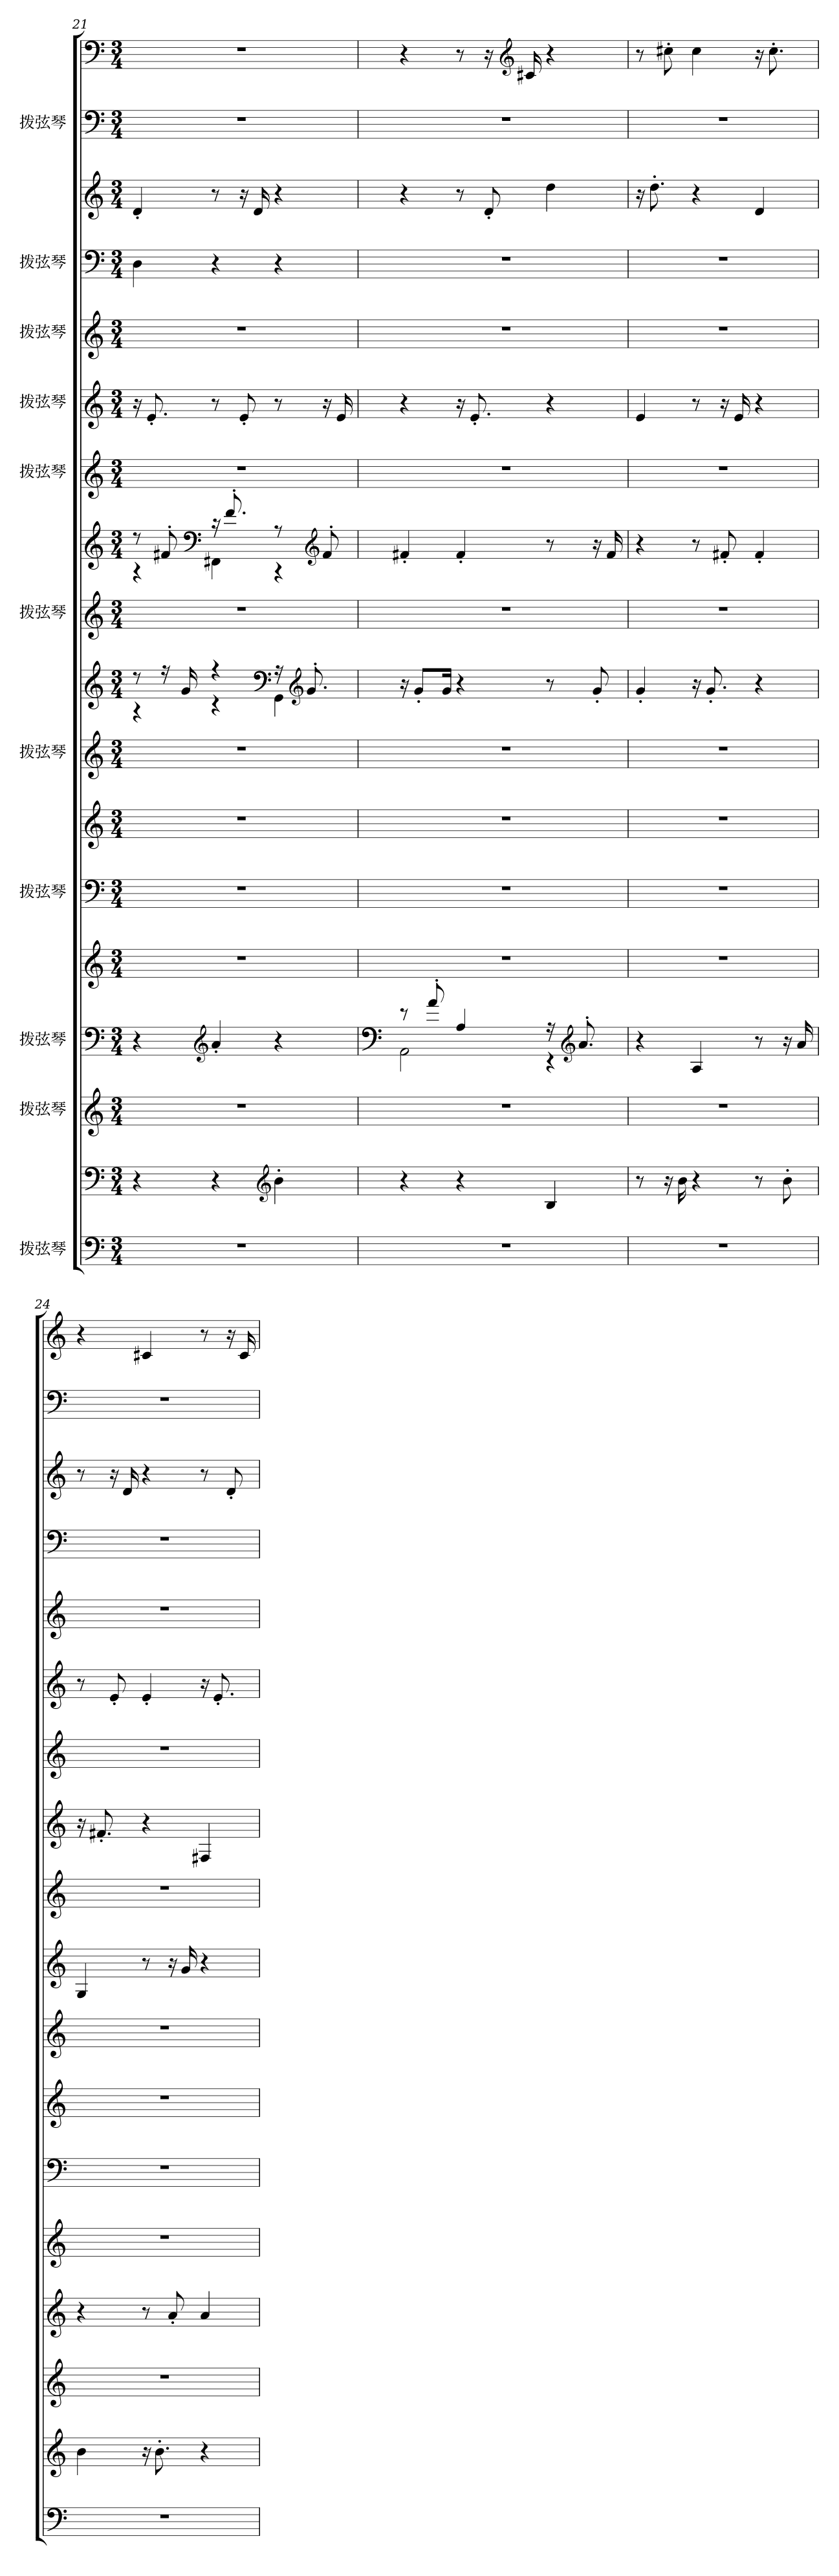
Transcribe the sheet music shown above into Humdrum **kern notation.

**kern	**kern	**kern	**kern	**kern	**kern	**kern	**kern	**kern	**kern	**kern	**kern	**kern	**kern	**kern	**kern	**kern	**kern
*part11	*part11	*part10	*part9	*part9	*part8	*part8	*part7	*part7	*part6	*part6	*part5	*part4	*part3	*part2	*part2	*part1	*part1
*staff18	*staff17	*staff16	*staff15	*staff14	*staff13	*staff12	*staff11	*staff10	*staff9	*staff8	*staff7	*staff6	*staff5	*staff4	*staff3	*staff2	*staff1
*I"拨弦琴	*	*I"拨弦琴	*I"拨弦琴	*	*I"拨弦琴	*	*I"拨弦琴	*	*I"拨弦琴	*	*I"拨弦琴	*I"拨弦琴	*I"拨弦琴	*I"拨弦琴	*	*I"拨弦琴	*
*clefF4	*clefF4	*clefG2	*clefF4	*clefG2	*clefF4	*clefG2	*clefG2	*clefG2	*clefG2	*clefG2	*clefG2	*clefG2	*clefG2	*clefF4	*clefG2	*clefF4	*clefF4
*k[]	*k[]	*k[]	*k[]	*k[]	*k[]	*k[]	*k[]	*k[]	*k[]	*k[]	*k[]	*k[]	*k[]	*k[]	*k[]	*k[]	*k[]
*M3/4	*M3/4	*M3/4	*M3/4	*M3/4	*M3/4	*M3/4	*M3/4	*M3/4	*M3/4	*M3/4	*M3/4	*M3/4	*M3/4	*M3/4	*M3/4	*M3/4	*M3/4
=21	=21	=21	=21	=21	=21	=21	=21	=21	=21	=21	=21	=21	=21	=21	=21	=21	=21
*	*	*	*	*	*	*	*	*^	*	*^	*	*	*	*	*	*	*
2.r	4r	2.r	4r	2.r	2.r	2.r	2.r	8r	4r	2.r	8r	4r	2.r	16r	2.r	4D\	4d'/	2.r	2.r
.	.	.	.	.	.	.	.	.	.	.	.	.	.	8.e'/	.	.	.	.	.
.	.	.	.	.	.	.	.	16r	.	.	8f#X'/	.	.	.	.	.	.	.	.
.	.	.	.	.	.	.	.	16g/	.	.	.	.	.	.	.	.	.	.	.
*	*	*	*clefG2	*	*	*	*	*	*	*	*clefF4	*	*	*	*	*	*	*	*
.	4r	.	4a'/	.	.	.	.	4r	4r	.	16r	4FF#X\	.	8r	.	4r	8r	.	.
.	.	.	.	.	.	.	.	.	.	.	8.f#'/	.	.	.	.	.	.	.	.
.	.	.	.	.	.	.	.	.	.	.	.	.	.	8e'/	.	.	16r	.	.
.	.	.	.	.	.	.	.	.	.	.	.	.	.	.	.	.	16d/	.	.
*	*clefG2	*	*	*	*	*	*	*clefF4	*	*	*	*	*	*	*	*	*	*	*
.	4b'\	.	4r	.	.	.	.	16r	4GG\	.	8r	4r	.	8r	.	4r	4r	.	.
*	*	*	*	*	*	*	*	*clefG2	*	*	*	*	*	*	*	*	*	*	*
.	.	.	.	.	.	.	.	8.g'/	.	.	.	.	.	.	.	.	.	.	.
*	*	*	*	*	*	*	*	*	*	*	*clefG2	*	*	*	*	*	*	*	*
.	.	.	.	.	.	.	.	.	.	.	8f#'/	.	.	16r	.	.	.	.	.
.	.	.	.	.	.	.	.	.	.	.	.	.	.	16e/	.	.	.	.	.
*	*	*	*	*	*	*	*	*v	*v	*	*v	*v	*	*	*	*	*	*	*
!!LO:PB:g=z
=22	=22	=22	=22	=22	=22	=22	=22	=22	=22	=22	=22	=22	=22	=22	=22	=22	=22
*	*	*	*clefF4	*	*	*	*	*	*	*	*	*	*	*	*	*	*
*	*	*	*^	*	*	*	*	*	*	*	*	*	*	*	*	*	*
2.r	4r	2.r	8r	2AA\	2.r	2.r	2.r	2.r	16r	2.r	4f#X'/	2.r	4r	2.r	2.r	4r	2.r	4r
.	.	.	.	.	.	.	.	.	8g'/L	.	.	.	.	.	.	.	.	.
.	.	.	8a'/	.	.	.	.	.	.	.	.	.	.	.	.	.	.	.
.	.	.	.	.	.	.	.	.	16g/Jk	.	.	.	.	.	.	.	.	.
.	4r	.	4A/	.	.	.	.	.	4r	.	4f#'/	.	16r	.	.	8r	.	8r
.	.	.	.	.	.	.	.	.	.	.	.	.	8.e'/	.	.	.	.	.
.	.	.	.	.	.	.	.	.	.	.	.	.	.	.	.	8d'/	.	16r
*	*	*	*	*	*	*	*	*	*	*	*	*	*	*	*	*	*	*clefG2
.	.	.	.	.	.	.	.	.	.	.	.	.	.	.	.	.	.	16c#X/
.	4B/	.	16r	4r	.	.	.	.	8r	.	8r	.	4r	.	.	4dd\	.	4r
*	*	*	*clefG2	*	*	*	*	*	*	*	*	*	*	*	*	*	*	*
.	.	.	8.a'/	.	.	.	.	.	.	.	.	.	.	.	.	.	.	.
.	.	.	.	.	.	.	.	.	8g'/	.	16r	.	.	.	.	.	.	.
.	.	.	.	.	.	.	.	.	.	.	16f#/	.	.	.	.	.	.	.
*	*	*	*v	*v	*	*	*	*	*	*	*	*	*	*	*	*	*	*
=23	=23	=23	=23	=23	=23	=23	=23	=23	=23	=23	=23	=23	=23	=23	=23	=23	=23
2.r	8r	2.r	4r	2.r	2.r	2.r	2.r	4g'/	2.r	4r	2.r	4e/	2.r	2.r	16r	2.r	8r
.	.	.	.	.	.	.	.	.	.	.	.	.	.	.	8.dd'\	.	.
.	16r	.	.	.	.	.	.	.	.	.	.	.	.	.	.	.	8cc#X'\
.	16b\	.	.	.	.	.	.	.	.	.	.	.	.	.	.	.	.
.	4r	.	4A/	.	.	.	.	16r	.	8r	.	8r	.	.	4r	.	4cc#\
.	.	.	.	.	.	.	.	8.g'/	.	.	.	.	.	.	.	.	.
.	.	.	.	.	.	.	.	.	.	8f#X'/	.	16r	.	.	.	.	.
.	.	.	.	.	.	.	.	.	.	.	.	16e/	.	.	.	.	.
.	8r	.	8r	.	.	.	.	4r	.	4f#'/	.	4r	.	.	4d/	.	16r
.	.	.	.	.	.	.	.	.	.	.	.	.	.	.	.	.	8.cc#'\
.	8b'\	.	16r	.	.	.	.	.	.	.	.	.	.	.	.	.	.
.	.	.	16a/	.	.	.	.	.	.	.	.	.	.	.	.	.	.
=24	=24	=24	=24	=24	=24	=24	=24	=24	=24	=24	=24	=24	=24	=24	=24	=24	=24
2.r	4b\	2.r	4r	2.r	2.r	2.r	2.r	4G/	2.r	16r	2.r	8r	2.r	2.r	8r	2.r	4r
.	.	.	.	.	.	.	.	.	.	8.f#X'/	.	.	.	.	.	.	.
.	.	.	.	.	.	.	.	.	.	.	.	8e'/	.	.	16r	.	.
.	.	.	.	.	.	.	.	.	.	.	.	.	.	.	16d/	.	.
.	16r	.	8r	.	.	.	.	8r	.	4r	.	4e'/	.	.	4r	.	4c#X/
.	8.b'\	.	.	.	.	.	.	.	.	.	.	.	.	.	.	.	.
.	.	.	8a'/	.	.	.	.	16r	.	.	.	.	.	.	.	.	.
.	.	.	.	.	.	.	.	16g/	.	.	.	.	.	.	.	.	.
.	4r	.	4a/	.	.	.	.	4r	.	4F#X/	.	16r	.	.	8r	.	8r
.	.	.	.	.	.	.	.	.	.	.	.	8.e'/	.	.	.	.	.
.	.	.	.	.	.	.	.	.	.	.	.	.	.	.	8d'/	.	16r
.	.	.	.	.	.	.	.	.	.	.	.	.	.	.	.	.	16c#/
=	=	=	=	=	=	=	=	=	=	=	=	=	=	=	=	=	=
*-	*-	*-	*-	*-	*-	*-	*-	*-	*-	*-	*-	*-	*-	*-	*-	*-	*-
